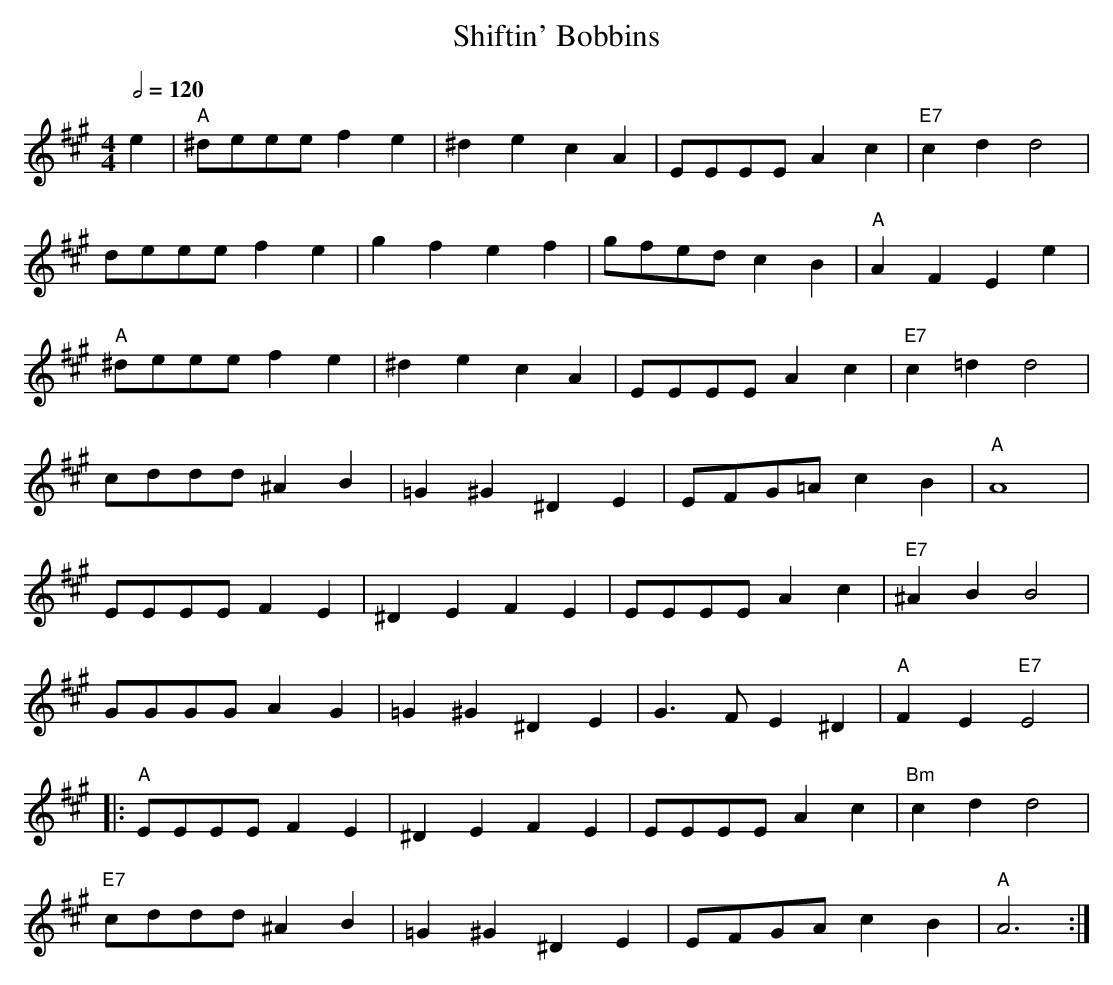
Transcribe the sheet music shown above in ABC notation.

X:1
T:Shiftin' Bobbins
M:4/4
L:1/4
Q:1/2=120
K:A
e| "A" ^d/e/e/e/ f e | ^d e c A | E/E/E/E/ A c | "E7" cd d2|!
d/e/e/e/fe| g f e f| g/f/e/d/ c B|"A" A F E e|!
"A" ^d/e/e/e/ f e | ^d e c A | E/E/E/E/ A c | "E7" c=d d2|!
c/d/d/d/ ^AB | =G ^G ^D E| E/F/G/=A/ c B | "A" A4|!
E/E/E/E/ F E | ^D E F E| E/E/E/E/ A c | "E7" ^A B B2|!
G/G/G/G/ A G | =G ^G ^D E| G> F E ^D| "A" F E "E7" E2|!
|:"A" E/E/E/E/ F E | ^DE F E| E/E/E/E/ A c |"Bm" c d d2 |!
"E7" c/d/d/d/ ^A B| =G ^G ^D E| E/F/G/A/ c B | "A" A3:|]
